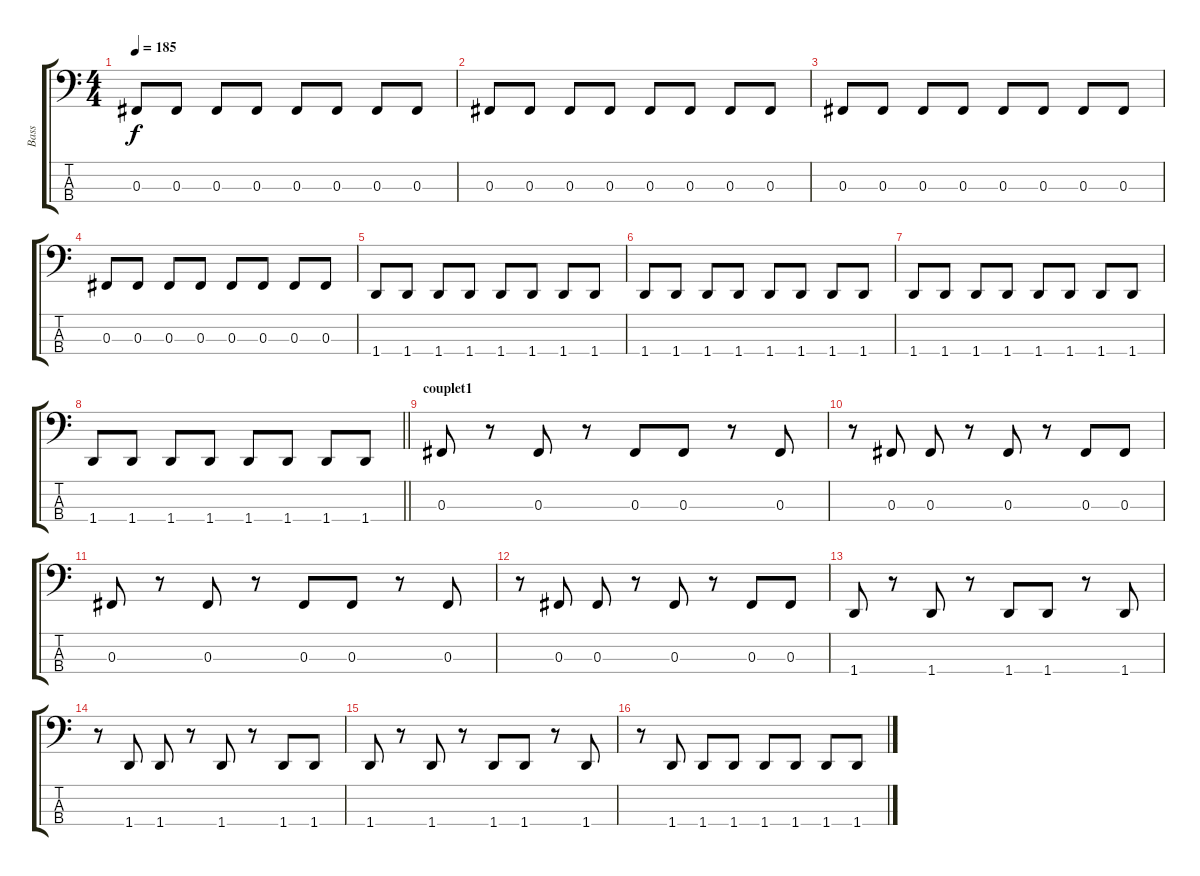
\track ("Bass" "Bass") {instrument electricbasspick}
\staff {score tabs}
\tuning (E2 B1 Gb1 Db1) {hide}
\ts (4 4)
\tempo 185
\clef f4
\ks c
0.3.8{dy f} 0.3.8 0.3.8 0.3.8 0.3.8 0.3.8 0.3.8 0.3.8 |
0.3.8 0.3.8 0.3.8 0.3.8 0.3.8 0.3.8 0.3.8 0.3.8 |
0.3.8 0.3.8 0.3.8 0.3.8 0.3.8 0.3.8 0.3.8 0.3.8 |
0.3.8 0.3.8 0.3.8 0.3.8 0.3.8 0.3.8 0.3.8 0.3.8 |
1.4.8 1.4.8 1.4.8 1.4.8 1.4.8 1.4.8 1.4.8 1.4.8 |
1.4.8 1.4.8 1.4.8 1.4.8 1.4.8 1.4.8 1.4.8 1.4.8 |
1.4.8 1.4.8 1.4.8 1.4.8 1.4.8 1.4.8 1.4.8 1.4.8 |
\barLineRight lightlight
1.4.8 1.4.8 1.4.8 1.4.8 1.4.8 1.4.8 1.4.8 1.4.8 |
\section ("" "couplet1")
0.3.8 r.8 0.3.8 r.8 0.3.8 0.3.8 r.8 0.3.8 |
r.8 0.3.8 0.3.8 r.8 0.3.8 r.8 0.3.8 0.3.8 |
0.3.8 r.8 0.3.8 r.8 0.3.8 0.3.8 r.8 0.3.8 |
r.8 0.3.8 0.3.8 r.8 0.3.8 r.8 0.3.8 0.3.8 |
1.4.8 r.8 1.4.8 r.8 1.4.8 1.4.8 r.8 1.4.8 |
r.8 1.4.8 1.4.8 r.8 1.4.8 r.8 1.4.8 1.4.8 |
1.4.8 r.8 1.4.8 r.8 1.4.8 1.4.8 r.8 1.4.8 |
r.8 1.4.8 1.4.8 1.4.8 1.4.8 1.4.8 1.4.8 1.4.8
